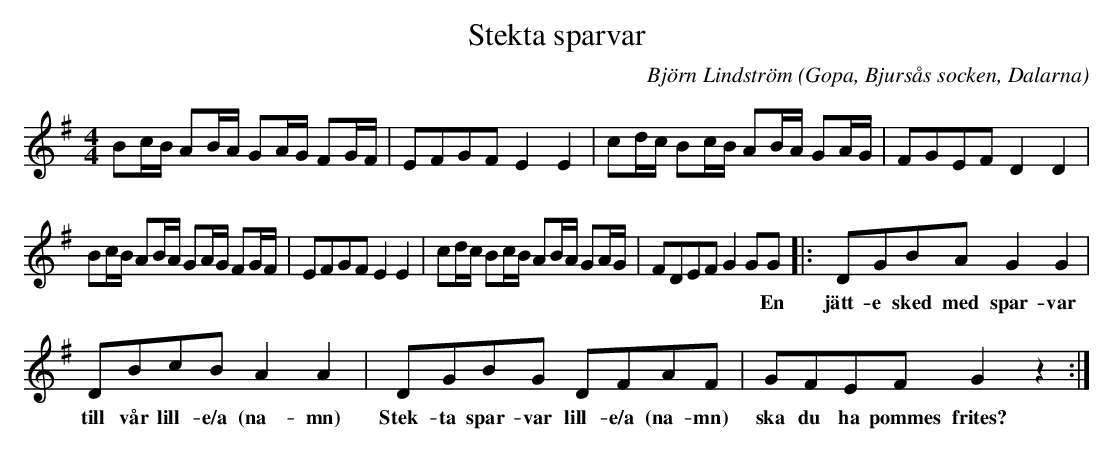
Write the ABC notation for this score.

X:1
C:Björn Lindström
T:Stekta sparvar
O:Gopa, Bjursås socken, Dalarna
M:4/4
L:1/8
K:G
Bc/B/ AB/A/ GA/G/ FG/F/ | EFGF E2 E2 | cd/c/ Bc/B/ AB/A/ GA/G/ | FGEF D2 D2 |%4
w: ||||
 Bc/B/ AB/A/ GA/G/ FG/F/ | EFGF E2 E2 | cd/c/ Bc/B/ AB/A/ GA/G/ | FDEF G2 GG |: DGBA G2 G2 | %9
w: |||* * * * * * En|jätt- e sked med spar- var|
 DBcB A2 A2 | DGBG DFAF | GFEF G2 z2 :| %12
w: till vår lill- e/a (na- mn)|Stek- ta spar- var lill- e/a (na- mn)|ska du ha pommes frites?|
